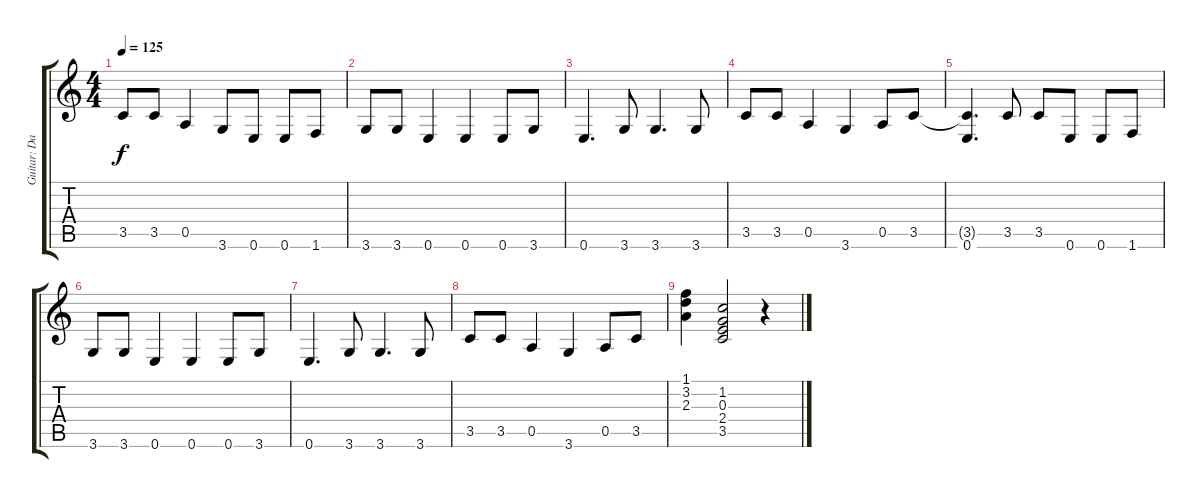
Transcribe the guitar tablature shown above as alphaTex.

\track ("Guitar: Davey Johnstone" "Guitar: Da") {instrument electricguitarjazz}
\staff {score tabs}
\tuning (E4 B3 G3 D3 A2 E2) {hide}
\ts (4 4)
\tempo 125
\clef g2
\ks c
3.5{t}.8{dy f} 3.5.8 0.5.4 3.6.8 0.6.8 0.6.8 1.6.8 |
3.6.8 3.6.8 0.6.4 0.6.4 0.6.8 3.6.8 |
0.6.4{d} 3.6.8 3.6.4{d} 3.6.8 |
3.5.8 3.5.8 0.5.4 3.6.4 0.5.8 3.5.8 |
(3.5{t} 0.6).4{d} 3.5.8 3.5.8 0.6.8 0.6.8 1.6.8 |
3.6.8 3.6.8 0.6.4 0.6.4 0.6.8 3.6.8 |
0.6.4{d} 3.6.8 3.6.4{d} 3.6.8 |
3.5.8 3.5.8 0.5.4 3.6.4 0.5.8 3.5.8 |
(1.1 3.2 2.3).4 (1.2 0.3 2.4 3.5).2 r.4
